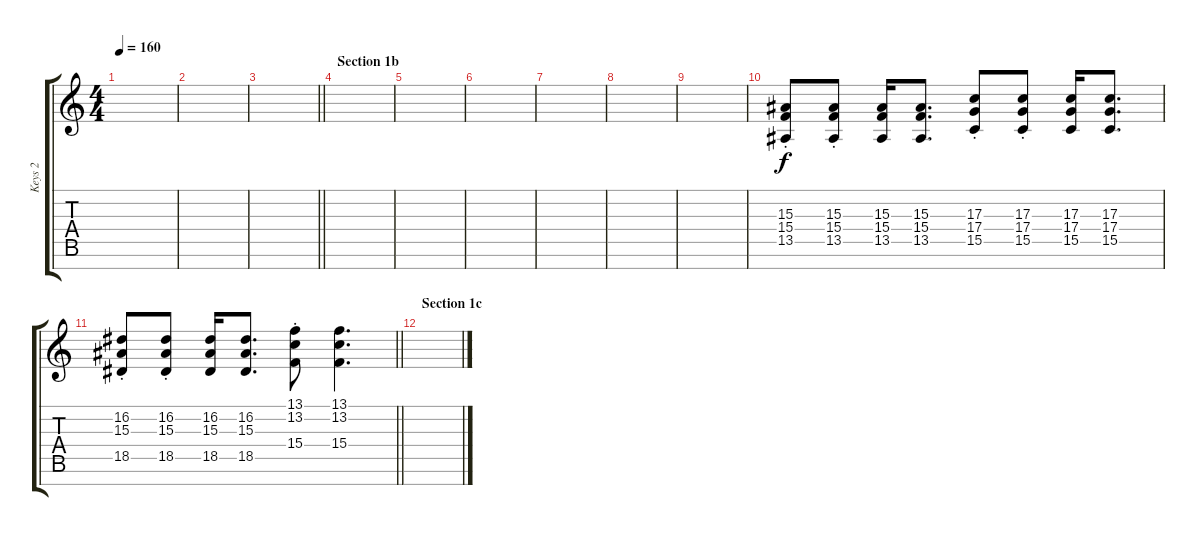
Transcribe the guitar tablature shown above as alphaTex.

\track ("Keys 2" "Keys 2") {instrument lead1square}
\staff {score tabs}
\tuning (E4 B3 G3 D3 A2 E2 B1) {hide}
\ts (4 4)
\tempo 160
\clef g2
\ks c
|
|
\barLineRight lightlight
|
\section ("" "Section 1b")
|
|
|
|
|
|
(15.3{st} 15.4{st} 13.5{st}).8{volume 14 instrument electricpiano2} (15.3{st} 15.4{st} 13.5{st}).8 (15.3 15.4 13.5).16 (15.3 15.4 13.5).8{d} (17.3{st} 17.4{st} 15.5{st}).8 (17.3{st} 17.4{st} 15.5{st}).8 (17.3 17.4 15.5).16 (17.3 17.4 15.5).8{d} |
\barLineRight lightlight
(16.2{st} 15.3{st} 18.5{st}).8 (16.2{st} 15.3{st} 18.5{st}).8 (16.2 15.3 18.5).16 (16.2 15.3 18.5).8{d} (13.1{st} 13.2{st} 15.4{st}).8 (13.1 13.2 15.4).4{d} |
\section ("" "Section 1c")
